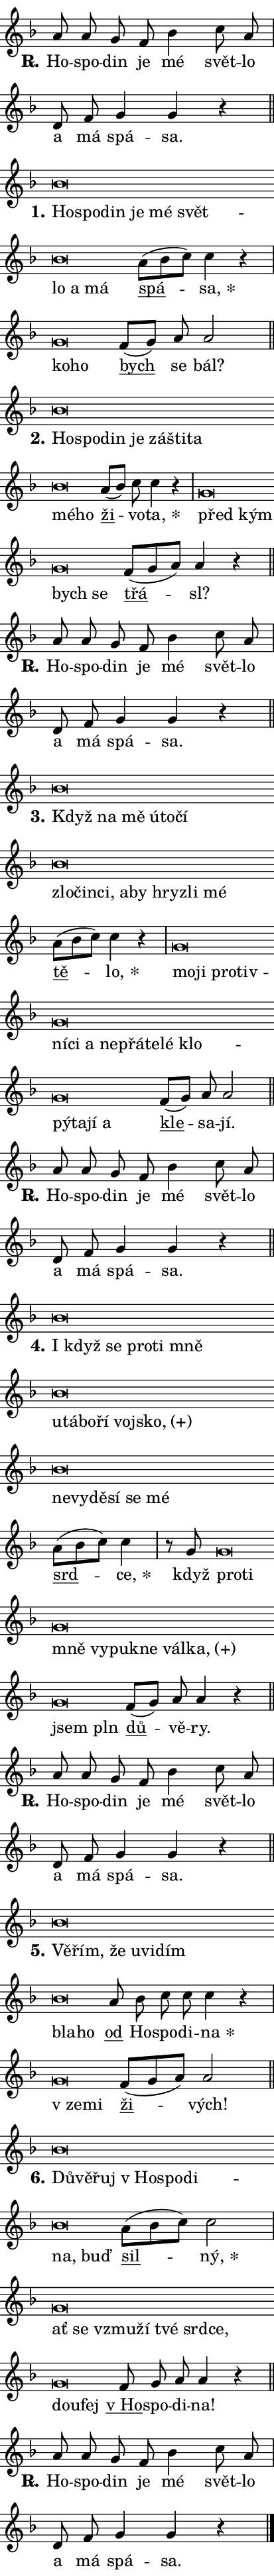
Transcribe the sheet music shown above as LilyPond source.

\version "2.22.1"
\header { tagline = "" }
\paper {
  indent = 0\cm
  top-margin = 0\cm
  right-margin = 0\cm
  bottom-margin = 0\cm
  left-margin = 0\cm
  paper-width = 7\cm
  page-breaking = #ly:one-page-breaking
  system-system-spacing.basic-distance = #11
  score-system-spacing.basic-distance = #11
  ragged-last = ##f
}


%% Author: Thomas Morley
%% https://lists.gnu.org/archive/html/lilypond-user/2020-05/msg00002.html
#(define (line-position grob)
"Returns position of @var[grob} in current system:
   @code{'start}, if at first time-step
   @code{'end}, if at last time-step
   @code{'middle} otherwise
"
  (let* ((col (ly:item-get-column grob))
         (ln (ly:grob-object col 'left-neighbor))
         (rn (ly:grob-object col 'right-neighbor))
         (col-to-check-left (if (ly:grob? ln) ln col))
         (col-to-check-right (if (ly:grob? rn) rn col))
         (break-dir-left
           (and
             (ly:grob-property col-to-check-left 'non-musical #f)
             (ly:item-break-dir col-to-check-left)))
         (break-dir-right
           (and
             (ly:grob-property col-to-check-right 'non-musical #f)
             (ly:item-break-dir col-to-check-right))))
        (cond ((eqv? 1 break-dir-left) 'start)
              ((eqv? -1 break-dir-right) 'end)
              (else 'middle))))

#(define (tranparent-at-line-position vctor)
  (lambda (grob)
  "Relying on @code{line-position} select the relevant enry from @var{vctor}.
Used to determine transparency,"
    (case (line-position grob)
      ((end) (not (vector-ref vctor 0)))
      ((middle) (not (vector-ref vctor 1)))
      ((start) (not (vector-ref vctor 2))))))

noteHeadBreakVisibility =
#(define-music-function (break-visibility)(vector?)
"Makes @code{NoteHead}s transparent relying on @var{break-visibility}"
#{
  \override NoteHead.transparent =
    #(tranparent-at-line-position break-visibility)
#})

#(define delete-ledgers-for-transparent-note-heads
  (lambda (grob)
    "Reads whether a @code{NoteHead} is transparent.
If so this @code{NoteHead} is removed from @code{'note-heads} from
@var{grob}, which is supposed to be @code{LedgerLineSpanner}.
As a result ledgers are not printed for this @code{NoteHead}"
    (let* ((nhds-array (ly:grob-object grob 'note-heads))
           (nhds-list
             (if (ly:grob-array? nhds-array)
                 (ly:grob-array->list nhds-array)
                 '()))
           ;; Relies on the transparent-property being done before
           ;; Staff.LedgerLineSpanner.after-line-breaking is executed.
           ;; This is fragile ...
           (to-keep
             (remove
               (lambda (nhd)
                 (ly:grob-property nhd 'transparent #f))
               nhds-list)))
      ;; TODO find a better method to iterate over grob-arrays, similiar
      ;; to filter/remove etc for lists
      ;; For now rebuilt from scratch
      (set! (ly:grob-object grob 'note-heads)  '())
      (for-each
        (lambda (nhd)
          (ly:pointer-group-interface::add-grob grob 'note-heads nhd))
        to-keep))))

hideNotes = {
  \noteHeadBreakVisibility #begin-of-line-visible
}
unHideNotes = {
  \noteHeadBreakVisibility #all-visible
}

% work-around for resetting accidentals
% https://lilypond.org/doc/v2.23/Documentation/notation/displaying-rhythms#unmetered-music
cadenzaMeasure = {
  \cadenzaOff
  \partial 1024 s1024
  \cadenzaOn
}

#(define-markup-command (accent layout props text) (markup?)
  "Underline accented syllable"
  (interpret-markup layout props
    #{\markup \override #'(offset . 4.3) \underline { #text }#}))

responsum = \markup \concat {
  "R" \hspace #-1.05 \path #0.1 #'((moveto 0 0.07) (lineto 0.9 0.8)) \hspace #0.05 "."
}

\layout {
    \context {
        \Staff
        \remove "Time_signature_engraver"
        \override LedgerLineSpanner.after-line-breaking = #delete-ledgers-for-transparent-note-heads
    }
    \context {
        \Voice {
            \override NoteHead.output-attributes = #'((class . "notehead"))
            \override Hairpin.height = #0.55
        }
    }
    \context {
        \Lyrics {
            \override StanzaNumber.output-attributes = #'((class . "stanzanumber"))
            \override LyricSpace.minimum-distance = #0.9
            \override LyricText.font-name = #"TeX Gyre Schola"
            \override LyricText.font-size = 1
            \override StanzaNumber.font-name = #"TeX Gyre Schola Bold"
            \override StanzaNumber.font-size = 1
        }
    }
}

% magnetic-lyrics.ily
%
%   written by
%     Jean Abou Samra <jean@abou-samra.fr>
%     Werner Lemberg <wl@gnu.org>
%
%   adapted by
%     Jiri Hon <jiri.hon@gmail.com>
%
% Version 2022-Apr-15

% https://www.mail-archive.com/lilypond-user@gnu.org/msg149350.html

#(define (Left_hyphen_pointer_engraver context)
   "Collect syllable-hyphen-syllable occurrences in lyrics and store
them in properties.  This engraver only looks to the left.  For
example, if the lyrics input is @code{foo -- bar}, it does the
following.

@itemize @bullet
@item
Set the @code{text} property of the @code{LyricHyphen} grob between
@q{foo} and @q{bar} to @code{foo}.

@item
Set the @code{left-hyphen} property of the @code{LyricText} grob with
text @q{foo} to the @code{LyricHyphen} grob between @q{foo} and
@q{bar}.
@end itemize

Use this auxiliary engraver in combination with the
@code{lyric-@/text::@/apply-@/magnetic-@/offset!} hook."
   (let ((hyphen #f)
         (text #f))
     (make-engraver
      (acknowledgers
       ((lyric-syllable-interface engraver grob source-engraver)
        (set! text grob)))
      (end-acknowledgers
       ((lyric-hyphen-interface engraver grob source-engraver)
        ;(when (not (grob::has-interface grob 'lyric-space-interface))
          (set! hyphen grob)));)
      ((stop-translation-timestep engraver)
       (when (and text hyphen)
         (ly:grob-set-object! text 'left-hyphen hyphen))
       (set! text #f)
       (set! hyphen #f)))))

#(define (lyric-text::apply-magnetic-offset! grob)
   "If the space between two syllables is less than the value in
property @code{LyricText@/.details@/.squash-threshold}, move the right
syllable to the left so that it gets concatenated with the left
syllable.

Use this function as a hook for
@code{LyricText@/.after-@/line-@/breaking} if the
@code{Left_@/hyphen_@/pointer_@/engraver} is active."
   (let ((hyphen (ly:grob-object grob 'left-hyphen #f)))
     (when hyphen
       (let ((left-text (ly:spanner-bound hyphen LEFT)))
         (when (grob::has-interface left-text 'lyric-syllable-interface)
           (let* ((common (ly:grob-common-refpoint grob left-text X))
                  (this-x-ext (ly:grob-extent grob common X))
                  (left-x-ext
                   (begin
                     ;; Trigger magnetism for left-text.
                     (ly:grob-property left-text 'after-line-breaking)
                     (ly:grob-extent left-text common X)))
                  ;; `delta` is the gap width between two syllables.
                  (delta (- (interval-start this-x-ext)
                            (interval-end left-x-ext)))
                  (details (ly:grob-property grob 'details))
                  (threshold (assoc-get 'squash-threshold details 0.2)))
             (when (< delta threshold)
               (let* (;; We have to manipulate the input text so that
                      ;; ligatures crossing syllable boundaries are not
                      ;; disabled.  For languages based on the Latin
                      ;; script this is essentially a beautification.
                      ;; However, for non-Western scripts it can be a
                      ;; necessity.
                      (lt (ly:grob-property left-text 'text))
                      (rt (ly:grob-property grob 'text))
                      (is-space (grob::has-interface hyphen 'lyric-space-interface))
                      (space (if is-space " " ""))
                      (space-markup (grob-interpret-markup grob " "))
                      (space-size (interval-length (ly:stencil-extent space-markup X)))
                      (extra-delta (if is-space space-size 0))
                      ;; Append new syllable.
                      (ltrt-space (if (and (string? lt) (string? rt))
                                (string-append lt space rt)
                                (make-concat-markup (list lt space rt))))
                      ;; Right-align `ltrt` to the right side.
                      (ltrt-space-markup (grob-interpret-markup
                               grob
                               (make-translate-markup
                                (cons (interval-length this-x-ext) 0)
                                (make-right-align-markup ltrt-space)))))
                 (begin
                   ;; Don't print `left-text`.
                   (ly:grob-set-property! left-text 'stencil #f)
                   ;; Set text and stencil (which holds all collected
                   ;; syllables so far) and shift it to the left.
                   (ly:grob-set-property! grob 'text ltrt-space)
                   (ly:grob-set-property! grob 'stencil ltrt-space-markup)
                   (ly:grob-translate-axis! grob (- (- delta extra-delta)) X))))))))))


#(define (lyric-hyphen::displace-bounds-first grob)
   ;; Make very sure this callback isn't triggered too early.
   (let ((left (ly:spanner-bound grob LEFT))
         (right (ly:spanner-bound grob RIGHT)))
     (ly:grob-property left 'after-line-breaking)
     (ly:grob-property right 'after-line-breaking)
     (ly:lyric-hyphen::print grob)))

squashThreshold = #0.4

\layout {
  \context {
    \Lyrics
    \consists #Left_hyphen_pointer_engraver
    \override LyricText.after-line-breaking =
      #lyric-text::apply-magnetic-offset!
    \override LyricHyphen.stencil = #lyric-hyphen::displace-bounds-first
    \override LyricText.details.squash-threshold = \squashThreshold
    \override LyricHyphen.minimum-distance = 0
    \override LyricHyphen.minimum-length = \squashThreshold
  }
}

squash = \override LyricText.details.squash-threshold = 9999
unSquash = \override LyricText.details.squash-threshold = \squashThreshold

left = \override LyricText.self-alignment-X = #LEFT
unLeft = \revert LyricText.self-alignment-X

starOffset = #(lambda (grob) 
                (let ((x_offset (ly:self-alignment-interface::aligned-on-x-parent grob)))
                  (if (= x_offset 0) 0 (+ x_offset 1.2))))

star = #(define-music-function (syllable)(string?)
"Append star separator at the end of a syllable"
#{
  \once \override LyricText.X-offset = #starOffset
  \lyricmode { \markup {
    #syllable
    \override #'((font-name . "TeX Gyre Schola Bold")) \hspace #0.2 \lower #0.65 \larger "*"
  } }
#})

starAccent = #(define-music-function (syllable)(string?)
"Append star separator at the end of a syllable and make accent"
#{
  \once \override LyricText.X-offset = #starOffset
  \lyricmode { \markup {
    \accent #syllable
    \override #'((font-name . "TeX Gyre Schola Bold")) \hspace #0.2 \lower #0.65 \larger "*"
  } }
#})

breath = #(define-music-function (syllable)(string?)
"Append breathing indicator at the end of a syllable"
#{
  \lyricmode { \markup { #syllable "+" } }
#})

optionalBreath = #(define-music-function (syllable)(string?)
"Append optional breathing indicator at the end of a syllable"
#{
  \lyricmode { \markup { #syllable "(+)" } }
#})


\score {
    <<
        \new Voice = "melody" { \cadenzaOn \key f \major \relative { a'8 a g f bes4 c8 a \cadenzaMeasure \bar "|" d, f g4 g r \cadenzaMeasure \bar "||" \break }
\relative { bes'\breve*1/16 \hideNotes \breve*1/16 \bar "" \breve*1/16 \bar "" \breve*1/16 \bar "" \breve*1/16 \bar "" \breve*1/16 \bar "" \breve*1/16 \bar "" \breve*1/16 \breve*1/16 \bar "" \unHideNotes \bar "" a8[( bes c)] c4 r \cadenzaMeasure \bar "|" g\breve*1/16 \hideNotes \breve*1/16 \bar "" \unHideNotes \bar "" f8[( g)] a a2 \cadenzaMeasure \bar "||" \break }
\relative { bes'\breve*1/16 \hideNotes \breve*1/16 \bar "" \breve*1/16 \bar "" \breve*1/16 \bar "" \breve*1/16 \bar "" \breve*1/16 \bar "" \breve*1/16 \bar "" \breve*1/16 \breve*1/16 \bar "" \unHideNotes \bar "" a8[( bes)] c c4 r \cadenzaMeasure \bar "|" g\breve*1/16 \hideNotes \breve*1/16 \bar "" \breve*1/16 \breve*1/16 \bar "" \unHideNotes \bar "" f8[( g a)] a4 r \cadenzaMeasure \bar "||" \break }
\relative { a'8 a g f bes4 c8 a \cadenzaMeasure \bar "|" d, f g4 g r \cadenzaMeasure \bar "||" \break }
\relative { bes'\breve*1/16 \hideNotes \breve*1/16 \bar "" \breve*1/16 \bar "" \breve*1/16 \bar "" \breve*1/16 \bar "" \breve*1/16 \bar "" \breve*1/16 \bar "" \breve*1/16 \bar "" \breve*1/16 \bar "" \breve*1/16 \bar "" \breve*1/16 \bar "" \breve*1/16 \bar "" \breve*1/16 \breve*1/16 \bar "" \unHideNotes \bar "" a8[( bes c)] c4 r \cadenzaMeasure \bar "|" g\breve*1/16 \hideNotes \breve*1/16 \bar "" \breve*1/16 \bar "" \breve*1/16 \bar "" \breve*1/16 \bar "" \breve*1/16 \bar "" \breve*1/16 \bar "" \breve*1/16 \bar "" \breve*1/16 \bar "" \breve*1/16 \bar "" \breve*1/16 \bar "" \breve*1/16 \bar "" \breve*1/16 \bar "" \breve*1/16 \bar "" \breve*1/16 \breve*1/16 \bar "" \unHideNotes \bar "" f8[( g)] a a2 \cadenzaMeasure \bar "||" \break }
\relative { a'8 a g f bes4 c8 a \cadenzaMeasure \bar "|" d, f g4 g r \cadenzaMeasure \bar "||" \break }
\relative { bes'\breve*1/16 \hideNotes \breve*1/16 \bar "" \breve*1/16 \bar "" \breve*1/16 \bar "" \breve*1/16 \bar "" \breve*1/16 \bar "" \breve*1/16 \bar "" \breve*1/16 \bar "" \breve*1/16 \bar "" \breve*1/16 \bar "" \breve*1/16 \bar "" \breve*1/16 \bar "" \breve*1/16 \bar "" \breve*1/16 \bar "" \breve*1/16 \bar "" \breve*1/16 \bar "" \breve*1/16 \breve*1/16 \bar "" \unHideNotes \bar "" a8[( bes c)] c4 \cadenzaMeasure \bar "|" r8 g g\breve*1/16 \hideNotes \breve*1/16 \bar "" \breve*1/16 \bar "" \breve*1/16 \bar "" \breve*1/16 \bar "" \breve*1/16 \bar "" \breve*1/16 \bar "" \breve*1/16 \bar "" \breve*1/16 \breve*1/16 \bar "" \unHideNotes \bar "" f8[( g)] a a4 r \cadenzaMeasure \bar "||" \break }
\relative { a'8 a g f bes4 c8 a \cadenzaMeasure \bar "|" d, f g4 g r \cadenzaMeasure \bar "||" \break }
\relative { bes'\breve*1/16 \hideNotes \breve*1/16 \bar "" \breve*1/16 \bar "" \breve*1/16 \bar "" \breve*1/16 \bar "" \breve*1/16 \bar "" \breve*1/16 \breve*1/16 \bar "" \unHideNotes \bar "" a8 bes c c c4 r \cadenzaMeasure \bar "|" g\breve*1/16 \hideNotes \breve*1/16 \bar "" \unHideNotes \bar "" f8[( g a)] a2 \cadenzaMeasure \bar "||" \break }
\relative { bes'\breve*1/16 \hideNotes \breve*1/16 \bar "" \breve*1/16 \bar "" \breve*1/16 \bar "" \breve*1/16 \bar "" \breve*1/16 \bar "" \breve*1/16 \breve*1/16 \bar "" \unHideNotes \bar "" a8[( bes c)] c2 \cadenzaMeasure \bar "|" g\breve*1/16 \hideNotes \breve*1/16 \bar "" \breve*1/16 \bar "" \breve*1/16 \bar "" \breve*1/16 \bar "" \breve*1/16 \bar "" \breve*1/16 \bar "" \breve*1/16 \breve*1/16 \bar "" \unHideNotes \bar "" f8 g a a4 r \cadenzaMeasure \bar "||" \break }
\relative { a'8 a g f bes4 c8 a \cadenzaMeasure \bar "|" d, f g4 g r \cadenzaMeasure \bar "||" \break } \bar "|." }
        \new Lyrics \lyricsto "melody" { \lyricmode { \set stanza = \responsum
Ho -- spo -- din je mé svět -- lo a má spá -- sa.
\set stanza = "1."
\left Ho -- \squash spo -- din je mé svět -- lo a má \unLeft \unSquash \markup \accent spá -- \star sa, \left ko -- \squash ho \unLeft \unSquash \markup \accent bych se bál?
\set stanza = "2."
\left Ho -- \squash spo -- din je zá -- šti -- ta mé -- ho \unLeft \unSquash \markup \accent ži -- vo -- \star ta, \left před \squash kým bych se \unLeft \unSquash \markup \accent třá -- sl?
\set stanza = \responsum
Ho -- spo -- din je mé svět -- lo a má spá -- sa.
\set stanza = "3."
\left Když \squash na mě ú -- to -- čí zlo -- čin -- ci, a -- by hryz -- li mé \unLeft \unSquash \markup \accent tě -- \star lo, \left mo -- \squash ji pro -- tiv -- ní -- ci a ne -- přá -- te -- lé klo -- pý -- ta -- jí a \unLeft \unSquash \markup \accent kle -- sa -- jí.
\set stanza = \responsum
Ho -- spo -- din je mé svět -- lo a má spá -- sa.
\set stanza = "4."
\left I \squash když se pro -- ti mně u -- tá -- bo -- ří voj -- \optionalBreath sko, ne -- vy -- dě -- sí se mé \unLeft \unSquash \markup \accent srd -- \star ce, když \left pro -- \squash ti mně vy -- puk -- ne vál -- \optionalBreath ka, jsem pln \unLeft \unSquash \markup \accent dů -- vě -- ry.
\set stanza = \responsum
Ho -- spo -- din je mé svět -- lo a má spá -- sa.
\set stanza = "5."
\left Vě -- \squash řím, že u -- vi -- dím bla -- ho \unLeft \unSquash \markup \accent od Ho -- spo -- di -- \star na \left "v ze" -- \squash mi \unLeft \unSquash \markup \accent ži -- vých!
\set stanza = "6."
\left Dů -- \squash vě -- řuj "v Ho" -- spo -- di -- na, buď \unLeft \unSquash \markup \accent sil -- \star ný, \left ať \squash se vzmu -- ží tvé srd -- ce, dou -- fej \unLeft \unSquash \markup \accent "v Ho" -- spo -- di -- na!
\set stanza = \responsum
Ho -- spo -- din je mé svět -- lo a má spá -- sa. } }
    >>
    \layout {}
}
